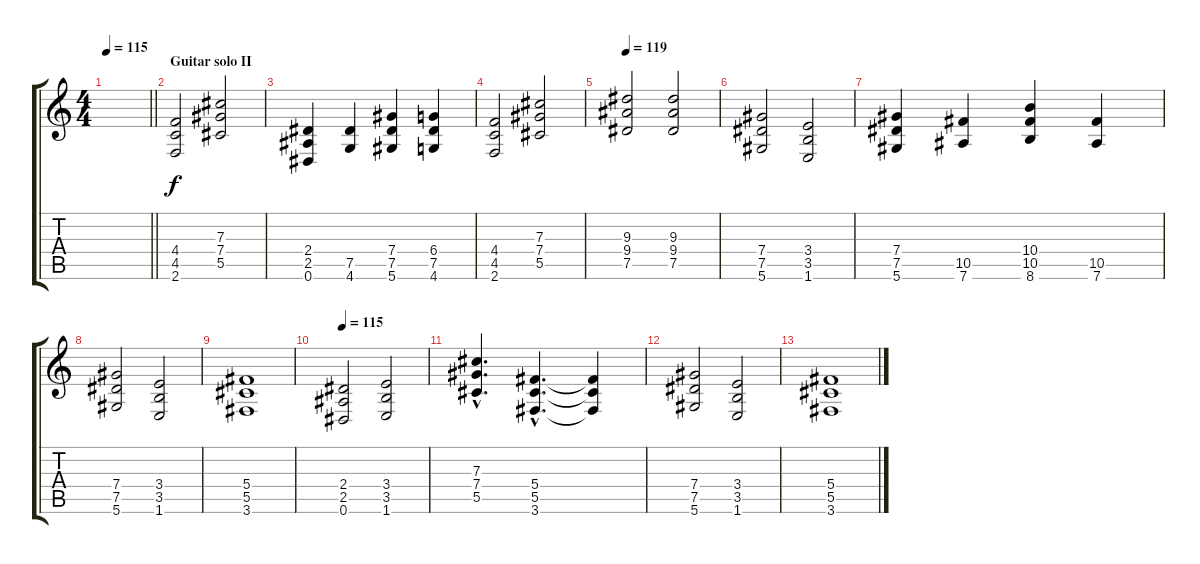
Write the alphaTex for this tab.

\track "" {instrument distortionguitar}
\staff {score tabs}
\tuning (Eb4 Bb3 Gb3 Db3 Ab2 Eb2) {hide}
\ts (4 4)
\tempo 115
\clef g2
\barLineRight lightlight
\ks c
|
\section ("" "Guitar solo II")
(4.4 4.5 2.6).2 (7.3 7.4 5.5).2 |
(2.4 2.5 0.6).4 (7.5 4.6).4 (7.4 7.5 5.6).4 (6.4 7.5 4.6).4 |
(4.4 4.5 2.6).2 (7.3 7.4 5.5).2 |
\tempo 119
(9.3 9.4 7.5).2 (9.3 9.4 7.5).2 |
(7.4 7.5 5.6).2 (3.4 3.5 1.6).2 |
(7.4 7.5 5.6).4 (10.5 7.6).4 (10.4 10.5 8.6).4 (10.5 7.6).4 |
(7.4 7.5 5.6).2 (3.4 3.5 1.6).2 |
(5.4 5.5 3.6).1 |
\tempo 115
(2.4 2.5 0.6).2 (3.4 3.5 1.6).2 |
(7.3{hac} 7.4{hac} 5.5{hac}).4{d} (5.4{hac} 5.5{hac} 3.6{hac}).4{d} (5.4{t} 5.5{t} 3.6{t}).4 |
(7.4 7.5 5.6).2 (3.4 3.5 1.6).2 |
(5.4 5.5 3.6).1
